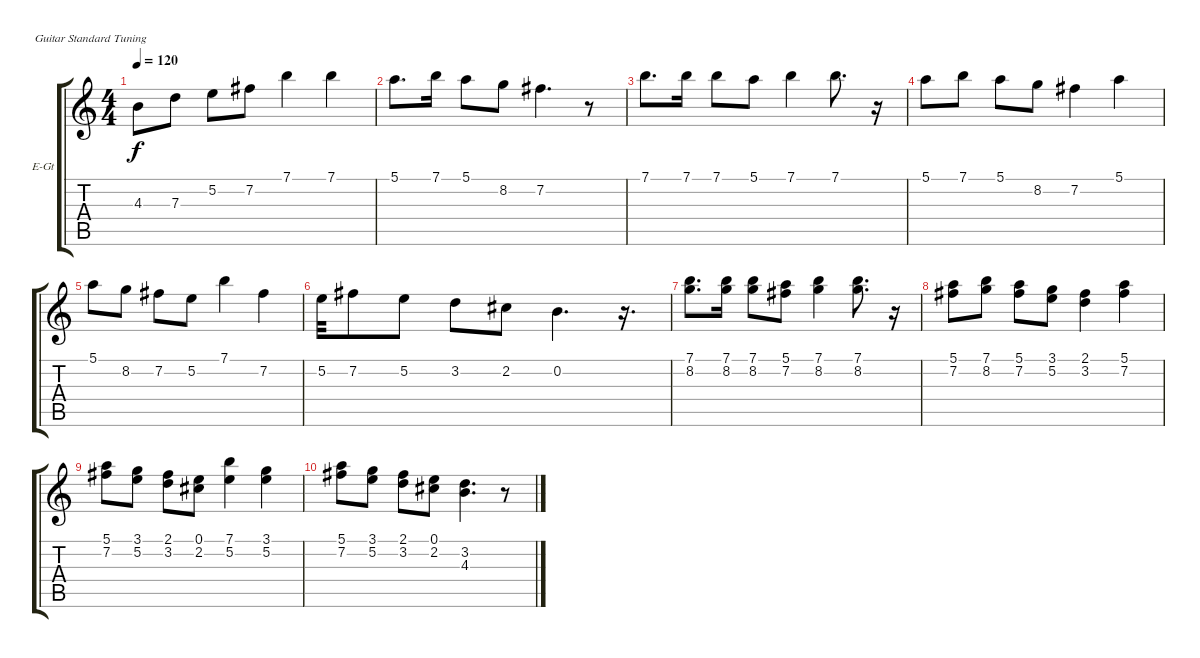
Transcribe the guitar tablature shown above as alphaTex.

\defaultSystemsLayout 4
\bracketExtendMode groupsimilarinstruments
\firstSystemTrackNameOrientation horizontal
\otherSystemsTrackNameOrientation horizontal
\track ("Electric Guitar" "E-Gt") {instrument electricguitarclean}
\staff {score tabs}
\tuning (E4 B3 G3 D3 A2 E2)
\ts (4 4)
\tempo 120
\clef g2
\ks c
4.3.8{dy f} 7.3.8 5.2.8 7.2.8 7.1.4 7.1.4 |
5.1.8{d} 7.1.16 5.1.8 8.2.8 7.2.4{d} r.8 |
7.1.8{d} 7.1.16 7.1.8 5.1.8 7.1.4 7.1.8{d} r.16 |
5.1.8 7.1.8 5.1.8 8.2.8 7.2.4 5.1.4 |
5.1.8 8.2.8 7.2.8 5.2.8 7.1.4 7.2.4 |
5.2.32 7.2.8 5.2.8 3.2.8 2.2.8 0.2.4{d} r.16{d} |
(7.1 8.2).8{d} (7.1 8.2).16 (7.1 8.2).8 (5.1 7.2).8 (7.1 8.2).4 (7.1 8.2).8{d} r.16 |
(5.1 7.2).8 (7.1 8.2).8 (5.1 7.2).8 (5.2 3.1).8 (3.2 2.1).4 (5.1 7.2).4 |
(5.1 7.2).8 (5.2 3.1).8 (3.2 2.1).8 (2.2 0.1).8 (7.1 5.2).4 (5.2 3.1).4 |
(7.2 5.1).8 (5.2 3.1).8 (3.2 2.1).8 (2.2 0.1).8 (3.2 4.3).4{d} r.8
